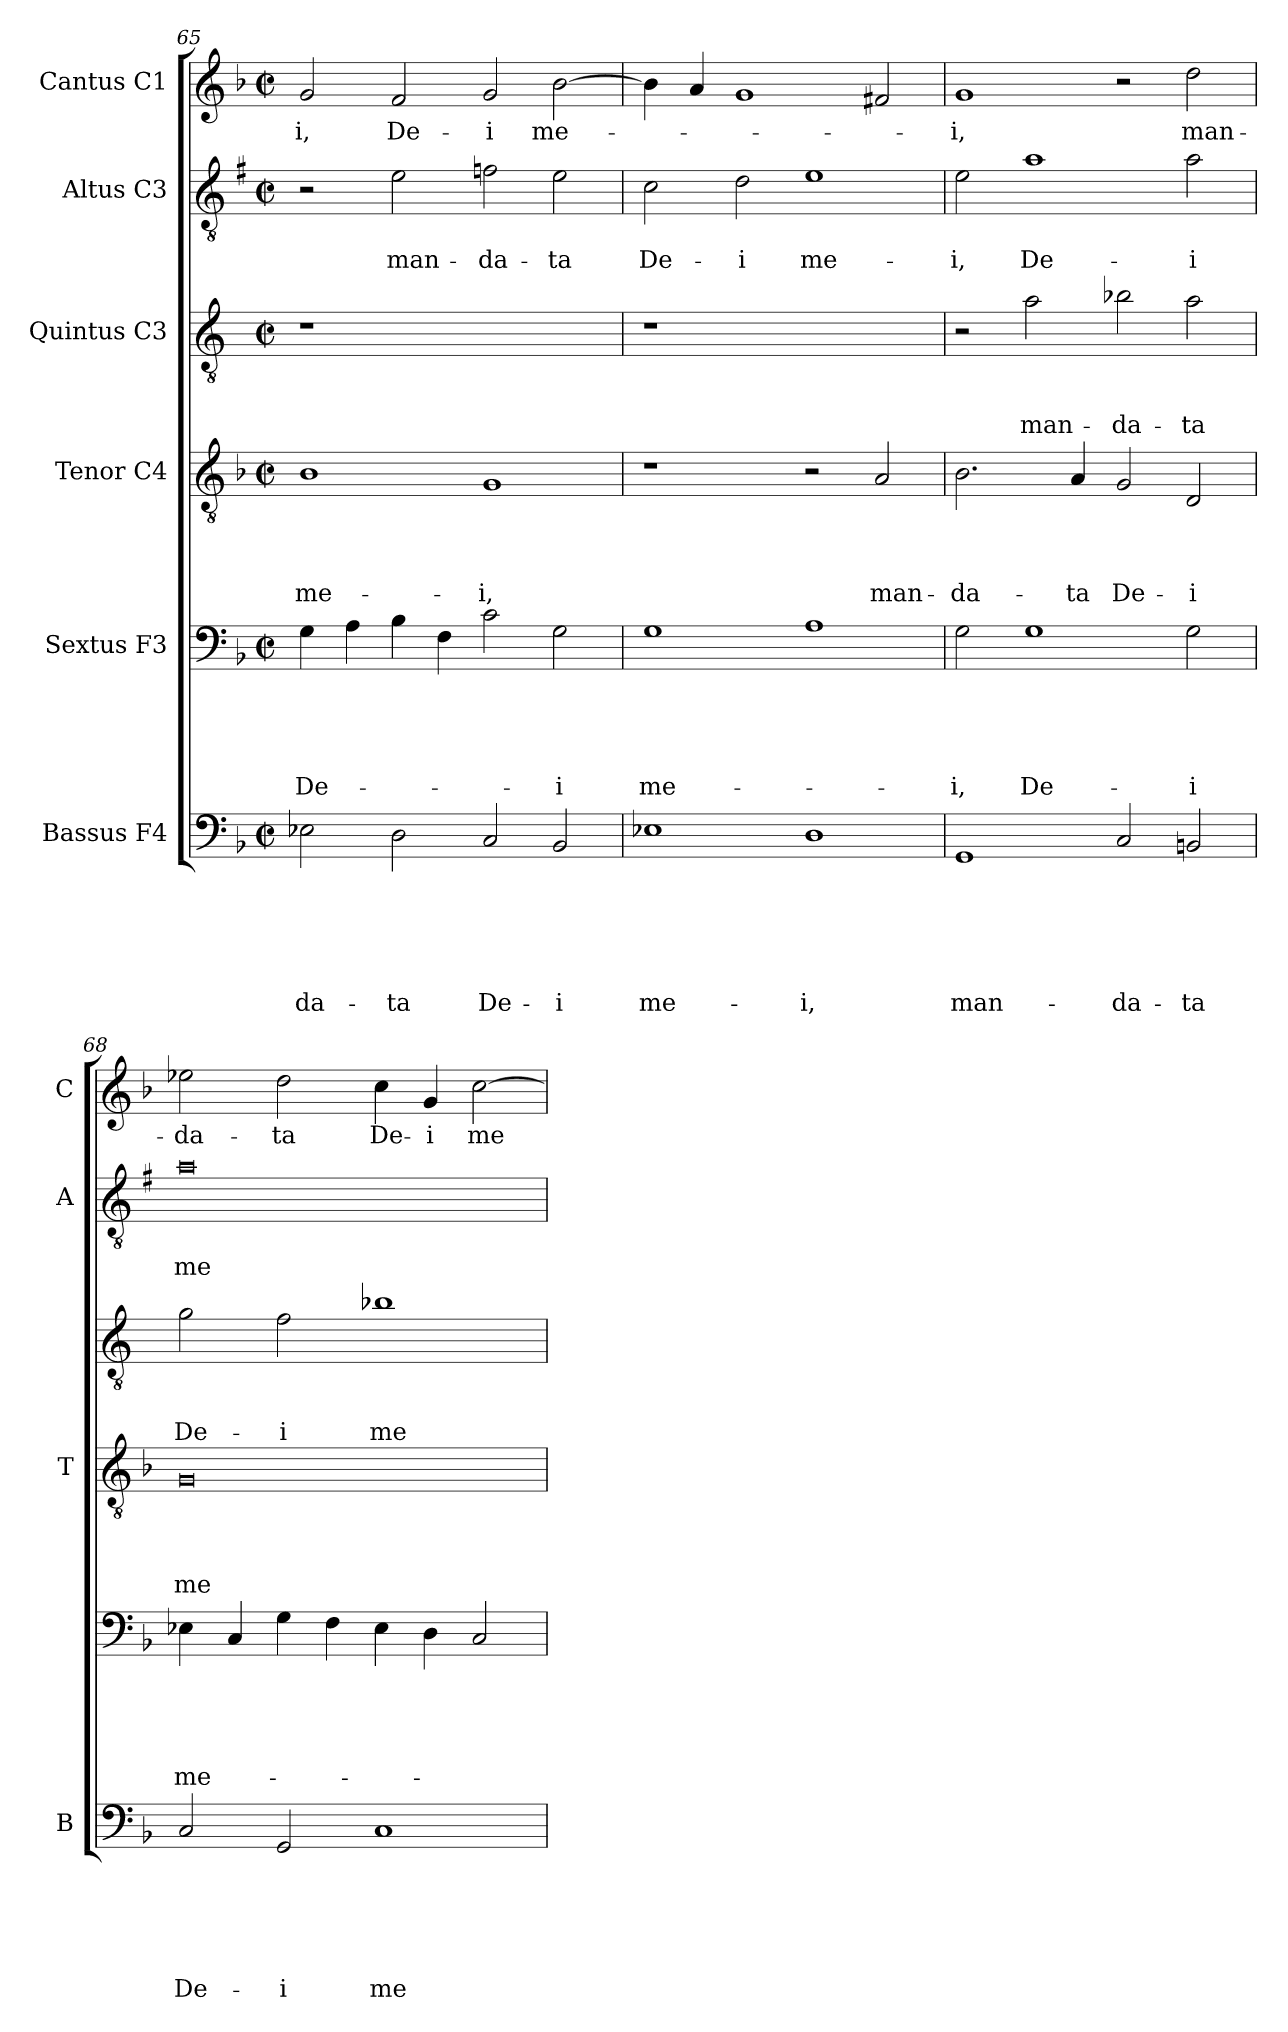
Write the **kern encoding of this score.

**kern	**text	**text	**text	**text	**text	**text	**kern	**text	**text	**text	**text	**text	**kern	**text	**text	**text	**text	**kern	**text	**text	**text	**kern	**text	**text	**kern	**text
*part6	*part6	*part6	*part6	*part6	*part6	*part6	*part5	*part5	*part5	*part5	*part5	*part5	*part4	*part4	*part4	*part4	*part4	*part3	*part3	*part3	*part3	*part2	*part2	*part2	*part1	*part1
*staff6	*staff6	*staff6	*staff6	*staff6	*staff6	*staff6	*staff5	*staff5	*staff5	*staff5	*staff5	*staff5	*staff4	*staff4	*staff4	*staff4	*staff4	*staff3	*staff3	*staff3	*staff3	*staff2	*staff2	*staff2	*staff1	*staff1
*I"Bassus F4	*	*	*	*	*	*	*I"Sextus F3	*	*	*	*	*	*I"Tenor C4	*	*	*	*	*I"Quintus C3	*	*	*	*I"Altus C3	*	*	*I"Cantus C1	*
*I'B	*	*	*	*	*	*	*	*	*	*	*	*	*I'T	*	*	*	*	*	*	*	*	*I'A	*	*	*I'C	*
!!LO:LB:g=z
*clefF4	*	*	*	*	*	*	*clefF4	*	*	*	*	*	*clefGv2	*	*	*	*	*clefGv2	*	*	*	*clefGv2	*	*	*clefG2	*
*	*	*	*	*	*	*	*	*	*	*	*	*	*	*	*	*	*	*ITrd4c7	*	*	*	*ITrd1c2	*	*	*	*
*k[b-]	*	*	*	*	*	*	*k[b-]	*	*	*	*	*	*k[b-]	*	*	*	*	*k[b-]	*	*	*	*k[b-]	*	*	*k[b-]	*
*F:	*	*	*	*	*	*	*F:	*	*	*	*	*	*F:	*	*	*	*	*F:	*	*	*	*F:	*	*	*F:	*
*M2/2	*	*	*	*	*	*	*M2/2	*	*	*	*	*	*M2/2	*	*	*	*	*M2/2	*	*	*	*M2/2	*	*	*M2/2	*
*met(c|)	*	*	*	*	*	*	*met(c|)	*	*	*	*	*	*met(c|)	*	*	*	*	*met(c|)	*	*	*	*met(c|)	*	*	*met(c|)	*
=65	=65	=65	=65	=65	=65	=65	=65	=65	=65	=65	=65	=65	=65	=65	=65	=65	=65	=65	=65	=65	=65	=65	=65	=65	=65	=65
!	!	!	!	!	!	!LO:LY:b	!	!	!	!	!	!LO:LY:b	!	!	!	!	!LO:LY:b	!	!	!	!	!	!	!	!	!LO:LY:b
2E-X\	.	.	.	.	.	-da-	4G\	.	.	.	.	De-	1B-	.	.	.	me-	1r	.	.	.	2r	.	.	2g/	-i,
.	.	.	.	.	.	.	4A\	.	.	.	.	.	.	.	.	.	.	.	.	.	.	.	.	.	.	.
!	!	!	!	!	!	!LO:LY:b	!	!	!	!	!	!	!	!	!	!	!	!	!	!	!	!	!	!LO:LY:b	!	!LO:LY:b
2D\	.	.	.	.	.	-ta	4B-\	.	.	.	.	.	.	.	.	.	.	.	.	.	.	2d\	.	man-	2f/	De-
.	.	.	.	.	.	.	4F\	.	.	.	.	.	.	.	.	.	.	.	.	.	.	.	.	.	.	.
!	!	!	!	!	!	!LO:LY:b	!	!	!	!	!	!	!	!	!	!	!LO:LY:b	!	!	!	!	!	!	!LO:LY:b	!	!LO:LY:b
2C/	.	.	.	.	.	De-	2c\	.	.	.	.	.	1G	.	.	.	-i,	1ryy	.	.	.	2e-X\	.	-da-	2g/	-i
!	!	!	!	!	!	!LO:LY:b	!	!	!	!	!	!LO:LY:b	!	!	!	!	!	!	!	!	!	!	!	!LO:LY:b	!	!LO:LY:b
2BB-/	.	.	.	.	.	-i	2G\	.	.	.	.	-i	.	.	.	.	.	.	.	.	.	2d\	.	-ta	[2b-\	me-
=66	=66	=66	=66	=66	=66	=66	=66	=66	=66	=66	=66	=66	=66	=66	=66	=66	=66	=66	=66	=66	=66	=66	=66	=66	=66	=66
!	!	!	!	!	!	!LO:LY:b	!	!	!	!	!	!LO:LY:b	!	!	!	!	!	!	!	!	!	!	!	!LO:LY:b	!	!
1E-	.	.	.	.	.	me-	1G	.	.	.	.	me-	1r	.	.	.	.	1r	.	.	.	2B-\	.	De-	4b-\]	.
.	.	.	.	.	.	.	.	.	.	.	.	.	.	.	.	.	.	.	.	.	.	.	.	.	4a/	.
!	!	!	!	!	!	!	!	!	!	!	!	!	!	!	!	!	!	!	!	!	!	!	!	!LO:LY:b	!	!
.	.	.	.	.	.	.	.	.	.	.	.	.	.	.	.	.	.	.	.	.	.	2c\	.	-i	1g	.
!	!	!	!	!	!	!LO:LY:b	!	!	!	!	!	!	!	!	!	!	!	!	!	!	!	!	!	!LO:LY:b	!	!
1D	.	.	.	.	.	-i,	1A	.	.	.	.	.	2r	.	.	.	.	1ryy	.	.	.	1d	.	me-	.	.
!	!	!	!	!	!	!	!	!	!	!	!	!	!	!	!	!	!LO:LY:b	!	!	!	!	!	!	!	!	!
.	.	.	.	.	.	.	.	.	.	.	.	.	2A/	.	.	.	man-	.	.	.	.	.	.	.	2f#/	.
=67	=67	=67	=67	=67	=67	=67	=67	=67	=67	=67	=67	=67	=67	=67	=67	=67	=67	=67	=67	=67	=67	=67	=67	=67	=67	=67
!	!	!	!	!	!	!LO:LY:b	!	!	!	!	!	!LO:LY:b	!	!	!	!	!LO:LY:b	!	!	!	!	!	!	!LO:LY:b	!	!LO:LY:b
1GG	.	.	.	.	.	man-	2G\	.	.	.	.	-i,	2.B-\	.	.	.	-da-	2r	.	.	.	2d\	.	-i,	1g	-i,
!	!	!	!	!	!	!	!	!	!	!	!	!LO:LY:b	!	!	!	!	!	!	!	!	!LO:LY:b	!	!	!LO:LY:b	!	!
.	.	.	.	.	.	.	1G	.	.	.	.	De-	.	.	.	.	.	2d\	.	.	man-	1g	.	De-	.	.
!	!	!	!	!	!	!	!	!	!	!	!	!	!	!	!	!	!LO:LY:b	!	!	!	!	!	!	!	!	!
.	.	.	.	.	.	.	.	.	.	.	.	.	4A/	.	.	.	-ta	.	.	.	.	.	.	.	.	.
!	!	!	!	!	!	!LO:LY:b	!	!	!	!	!	!	!	!	!	!	!LO:LY:b	!	!	!	!LO:LY:b	!	!	!	!	!
2C/	.	.	.	.	.	-da-	.	.	.	.	.	.	2G/	.	.	.	De-	2e-X\	.	.	-da-	.	.	.	2r	.
!	!	!	!	!	!	!LO:LY:b	!	!	!	!	!	!LO:LY:b	!	!	!	!	!LO:LY:b	!	!	!	!LO:LY:b	!	!	!LO:LY:b	!	!LO:LY:b
2BBn/	.	.	.	.	.	-ta	2G\	.	.	.	.	-i	2D/	.	.	.	-i	2d\	.	.	-ta	2g\	.	-i	2dd\	man-
=68	=68	=68	=68	=68	=68	=68	=68	=68	=68	=68	=68	=68	=68	=68	=68	=68	=68	=68	=68	=68	=68	=68	=68	=68	=68	=68
!	!	!	!	!	!	!LO:LY:b	!	!	!	!	!	!LO:LY:b	!	!	!	!	!LO:LY:b	!	!	!	!LO:LY:b	!	!	!LO:LY:b	!	!LO:LY:b
2C/	.	.	.	.	.	De-	4E-X\	.	.	.	.	me-	0G	.	.	.	me-	2c\	.	.	De-	0g	.	me-	2ee-X\	-da-
.	.	.	.	.	.	.	4C/	.	.	.	.	.	.	.	.	.	.	.	.	.	.	.	.	.	.	.
!	!	!	!	!	!	!LO:LY:b	!	!	!	!	!	!	!	!	!	!	!	!	!	!	!LO:LY:b	!	!	!	!	!LO:LY:b
2GG/	.	.	.	.	.	-i	4G\	.	.	.	.	.	.	.	.	.	.	2B-\	.	.	-i	.	.	.	2dd\	-ta
.	.	.	.	.	.	.	4F\	.	.	.	.	.	.	.	.	.	.	.	.	.	.	.	.	.	.	.
!	!	!	!	!	!	!LO:LY:b	!	!	!	!	!	!	!	!	!	!	!	!	!	!	!LO:LY:b	!	!	!	!	!LO:LY:b
1C	.	.	.	.	.	me-	4E-\	.	.	.	.	.	.	.	.	.	.	1e-X	.	.	me-	.	.	.	4cc\	De-
!	!	!	!	!	!	!	!	!	!	!	!	!	!	!	!	!	!	!	!	!	!	!	!	!	!	!LO:LY:b
.	.	.	.	.	.	.	4D\	.	.	.	.	.	.	.	.	.	.	.	.	.	.	.	.	.	4g/	-i
!	!	!	!	!	!	!	!	!	!	!	!	!	!	!	!	!	!	!	!	!	!	!	!	!	!	!LO:LY:b
.	.	.	.	.	.	.	2C/	.	.	.	.	.	.	.	.	.	.	.	.	.	.	.	.	.	[2cc\	me-
=	=	=	=	=	=	=	=	=	=	=	=	=	=	=	=	=	=	=	=	=	=	=	=	=	=	=
*-	*-	*-	*-	*-	*-	*-	*-	*-	*-	*-	*-	*-	*-	*-	*-	*-	*-	*-	*-	*-	*-	*-	*-	*-	*-	*-
